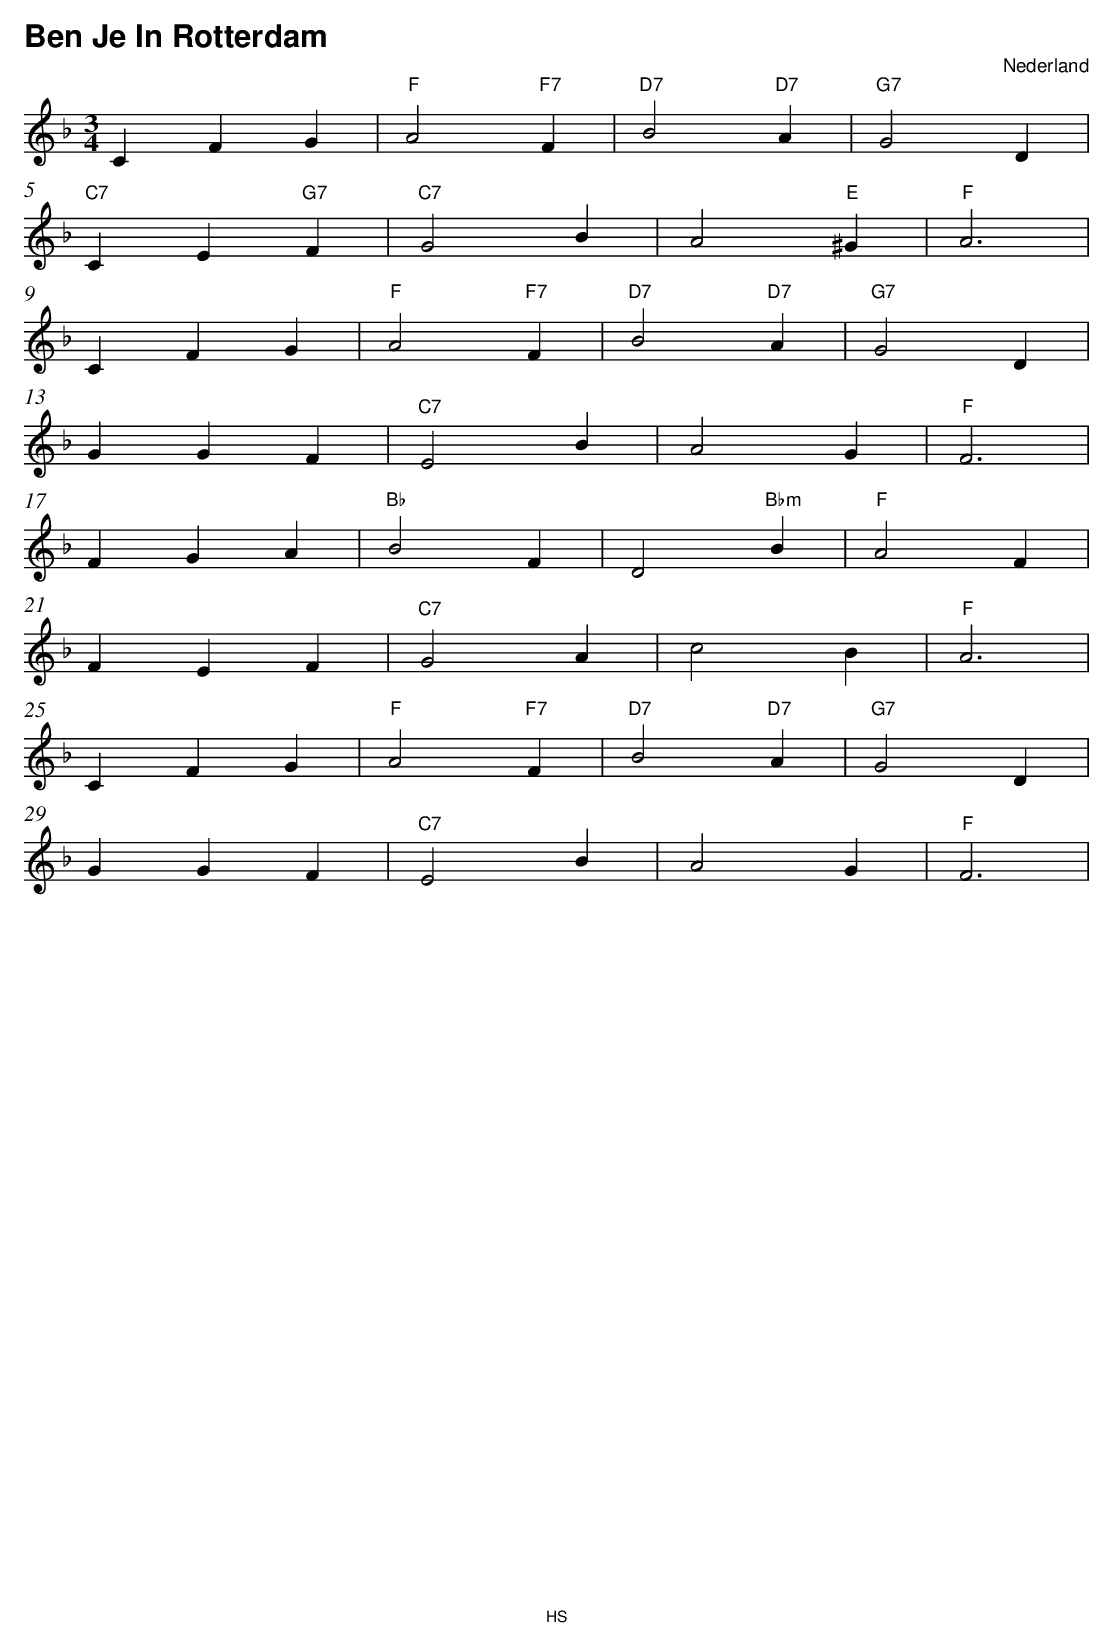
X:1
T:Ben Je In Rotterdam
O:Nederland
M:3/4
L:1/8
Q:1/4=80
K:F
V:1
C2 F2 G2 |"F" A4 "F7" F2 |"D7" B4 "D7" A2 |"G7" G4 D2 |
"C7" C2 E2 "G7" F2 |"C7" G4 B2 |A4 "E" ^G2 |"F" A6 |
C2 F2 G2 |"F" A4 "F7" F2 |"D7" B4 "D7" A2 |"G7" G4 D2 |
G2 G2 F2 |"C7" E4 B2 |A4 G2 |"F" F6 |
F2 G2 A2 |"Bb" B4 F2 |D4 "Bbm" B2 |"F" A4 F2 |
F2 E2 F2 |"C7" G4 A2 |c4 B2 |"F" A6 |
C2 F2 G2 |"F" A4 "F7" F2 |"D7" B4 "D7" A2 |"G7" G4 D2 |
G2 G2 F2 |"C7" E4 B2 |A4 G2 |"F" F6 |
